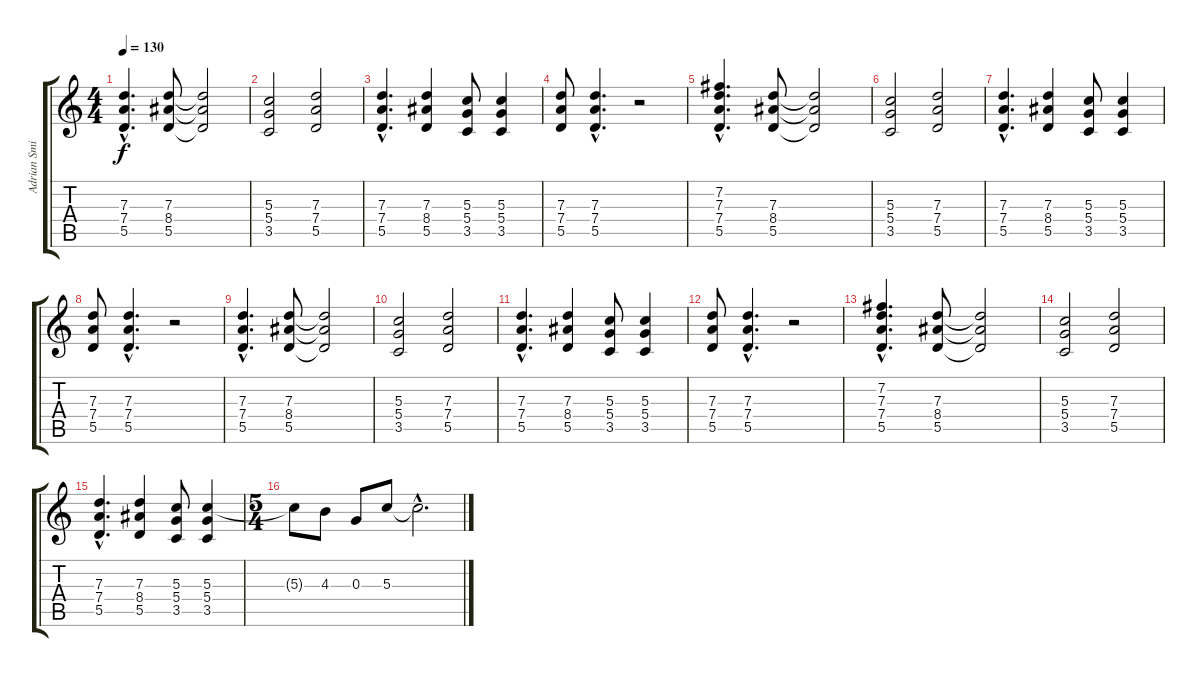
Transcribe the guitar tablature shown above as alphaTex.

\track ("Adrian Smith" "Adrian Smi") {instrument distortionguitar}
\staff {score tabs}
\tuning (E4 B3 G3 D3 A2 E2) {hide}
\ts (4 4)
\tempo 130
\clef g2
\ks c
(7.3{hac} 7.4{hac} 5.5{hac}).4{d dy f} (7.3 8.4 5.5).8 (7.3{t} 8.4{t} 5.5{t}).2 |
(5.3 5.4 3.5).2 (7.3 7.4 5.5).2 |
(7.3{hac} 7.4{hac} 5.5{hac}).4{d} (7.3 8.4 5.5).4 (5.3 5.4 3.5).8 (5.3 5.4 3.5).4 |
(7.3 7.4 5.5).8 (7.3{hac} 7.4{hac} 5.5{hac}).4{d} r.2 |
(7.2{hac} 7.3{hac} 7.4{hac} 5.5{hac}).4{d} (7.3 8.4 5.5).8 (7.3{t} 8.4{t} 5.5{t}).2 |
(5.3 5.4 3.5).2 (7.3 7.4 5.5).2 |
(7.3{hac} 7.4{hac} 5.5{hac}).4{d} (7.3 8.4 5.5).4 (5.3 5.4 3.5).8 (5.3 5.4 3.5).4 |
(7.3 7.4 5.5).8 (7.3{hac} 7.4{hac} 5.5{hac}).4{d} r.2 |
(7.3{hac} 7.4{hac} 5.5{hac}).4{d} (7.3 8.4 5.5).8 (7.3{t} 8.4{t} 5.5{t}).2 |
(5.3 5.4 3.5).2 (7.3 7.4 5.5).2 |
(7.3{hac} 7.4{hac} 5.5{hac}).4{d} (7.3 8.4 5.5).4 (5.3 5.4 3.5).8 (5.3 5.4 3.5).4 |
(7.3 7.4 5.5).8 (7.3{hac} 7.4{hac} 5.5{hac}).4{d} r.2 |
(7.2{hac} 7.3{hac} 7.4{hac} 5.5{hac}).4{d} (7.3 8.4 5.5).8 (7.3{t} 8.4{t} 5.5{t}).2 |
(5.3 5.4 3.5).2 (7.3 7.4 5.5).2 |
(7.3{hac} 7.4{hac} 5.5{hac}).4{d} (7.3 8.4 5.5).4 (5.3 5.4 3.5).8 (5.3 5.4 3.5).4 |
\ts (5 4)
5.3{t}.8 4.3.8 0.3.8 5.3.8 5.3{hac t}.2{d}
